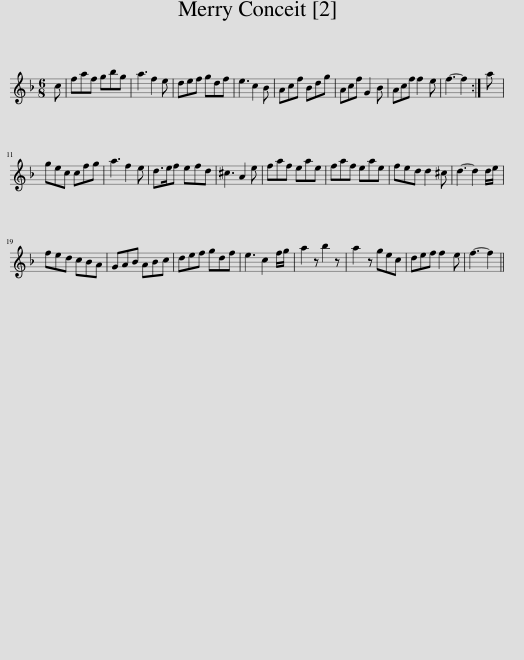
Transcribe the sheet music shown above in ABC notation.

X:1
L:1/8
M:6/8
I:linebreak $
K:F
V:1 treble
V:1
 c | faf gbg | a3 f2 e | def gdf | e3 c2 B | %5
 Acf Bdg | Acf G2 B | Acf f2 e | f3- f2 :| a |$ %10
 gec cfg | a3 f2 e | d>ef efd | ^c3 A2 e | faf eae | %15
 faf eae | fed d2 ^c | d3- d2 d/e/ |$ fed cBA | GAB ABc | %20
 def gdf | e3 c2 f/g/ | a2 z b2 z | a2 z gec | def f2 e | %25
 f3- f2 || %26
